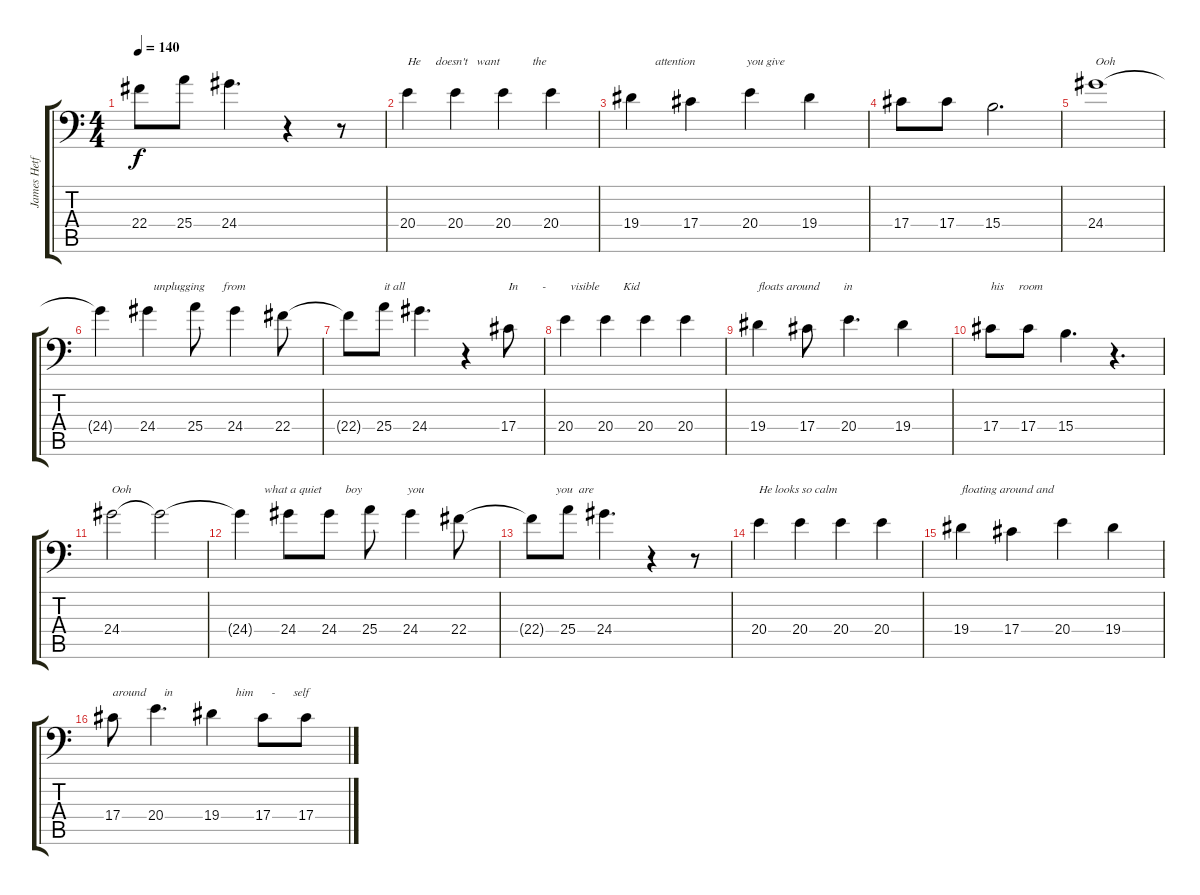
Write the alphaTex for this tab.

\track ("James Hetfield (Vocals)" "James Hetf") {instrument lead8bassandlead}
\staff {score tabs}
\tuning (Bb3 F3 Db3 Ab2 Eb2 Ab1) {hide}
\ts (4 4)
\tempo 140
\clef f4
\ks c
22.4{t}.8{dy f} 25.4.8 24.4.4{d} r.4 r.8 |
20.4.4{txt "He     doesn't   want           the"} 20.4.4 20.4.4 20.4.4 |
19.4.4{txt "        attention                 you give"} 17.4.4 20.4.4 19.4.4 |
17.4.8 17.4.8 15.4.2{d} |
24.4.1{txt "Ooh"} |
24.4{t}.4 24.4.4{txt "  unplugging      from"} 25.4.8 24.4.4 22.4.8 |
22.4{t}.8 25.4.8{txt "it all"} 24.4.4{d} r.4 17.4.8{txt "In        -        visible        Kid"} |
20.4.4 20.4.4 20.4.4 20.4.4 |
19.4.4{txt "floats around        in"} 17.4.8 20.4.4{d} 19.4.4 |
17.4.8{txt "his     room"} 17.4.8 15.4.4{d} r.4{d} |
24.4.2{txt "Ooh"} 24.4{t}.2 |
24.4{t}.4{txt "        what a quiet        boy               you"} 24.4.8 24.4.8 25.4.8 24.4.4 22.4.8 |
22.4{t}.8{txt "        you  are"} 25.4.8 24.4.4{d} r.4 r.8 |
20.4.4{txt "He looks so calm"} 20.4.4 20.4.4 20.4.4 |
19.4.4{txt "floating around and"} 17.4.4 20.4.4 19.4.4 |
17.4.8{txt "around      in"} 20.4.4{d} 19.4.4{txt "        him      -      self"} 17.4.8 17.4.8
